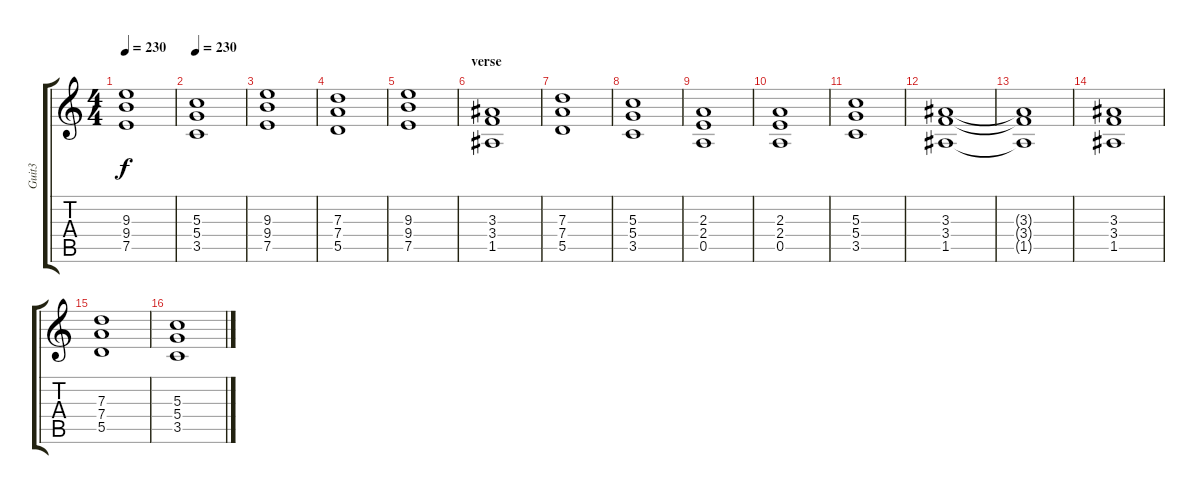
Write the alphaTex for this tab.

\track ("Guit3" "Guit3") {instrument overdrivenguitar}
\staff {score tabs}
\tuning (E4 B3 G3 D3 A2 E2) {hide}
\ts (4 4)
\tempo 230
\clef g2
\ks c
(9.3 9.4 7.5).1{dy f} |
\tempo 230
(5.3 5.4 3.5).1{instrument overdrivenguitar} |
(9.3 9.4 7.5).1 |
(7.3 7.4 5.5).1 |
(9.3 9.4 7.5).1 |
\section ("" "verse")
(3.3 3.4 1.5).1 |
(7.3 7.4 5.5).1 |
(5.3 5.4 3.5).1 |
(2.3 2.4 0.5).1 |
(2.3 2.4 0.5).1 |
(5.3 5.4 3.5).1 |
(3.3 3.4 1.5).1 |
(3.3{t} 3.4{t} 1.5{t}).1 |
(3.3 3.4 1.5).1 |
(7.3 7.4 5.5).1 |
(5.3 5.4 3.5).1
